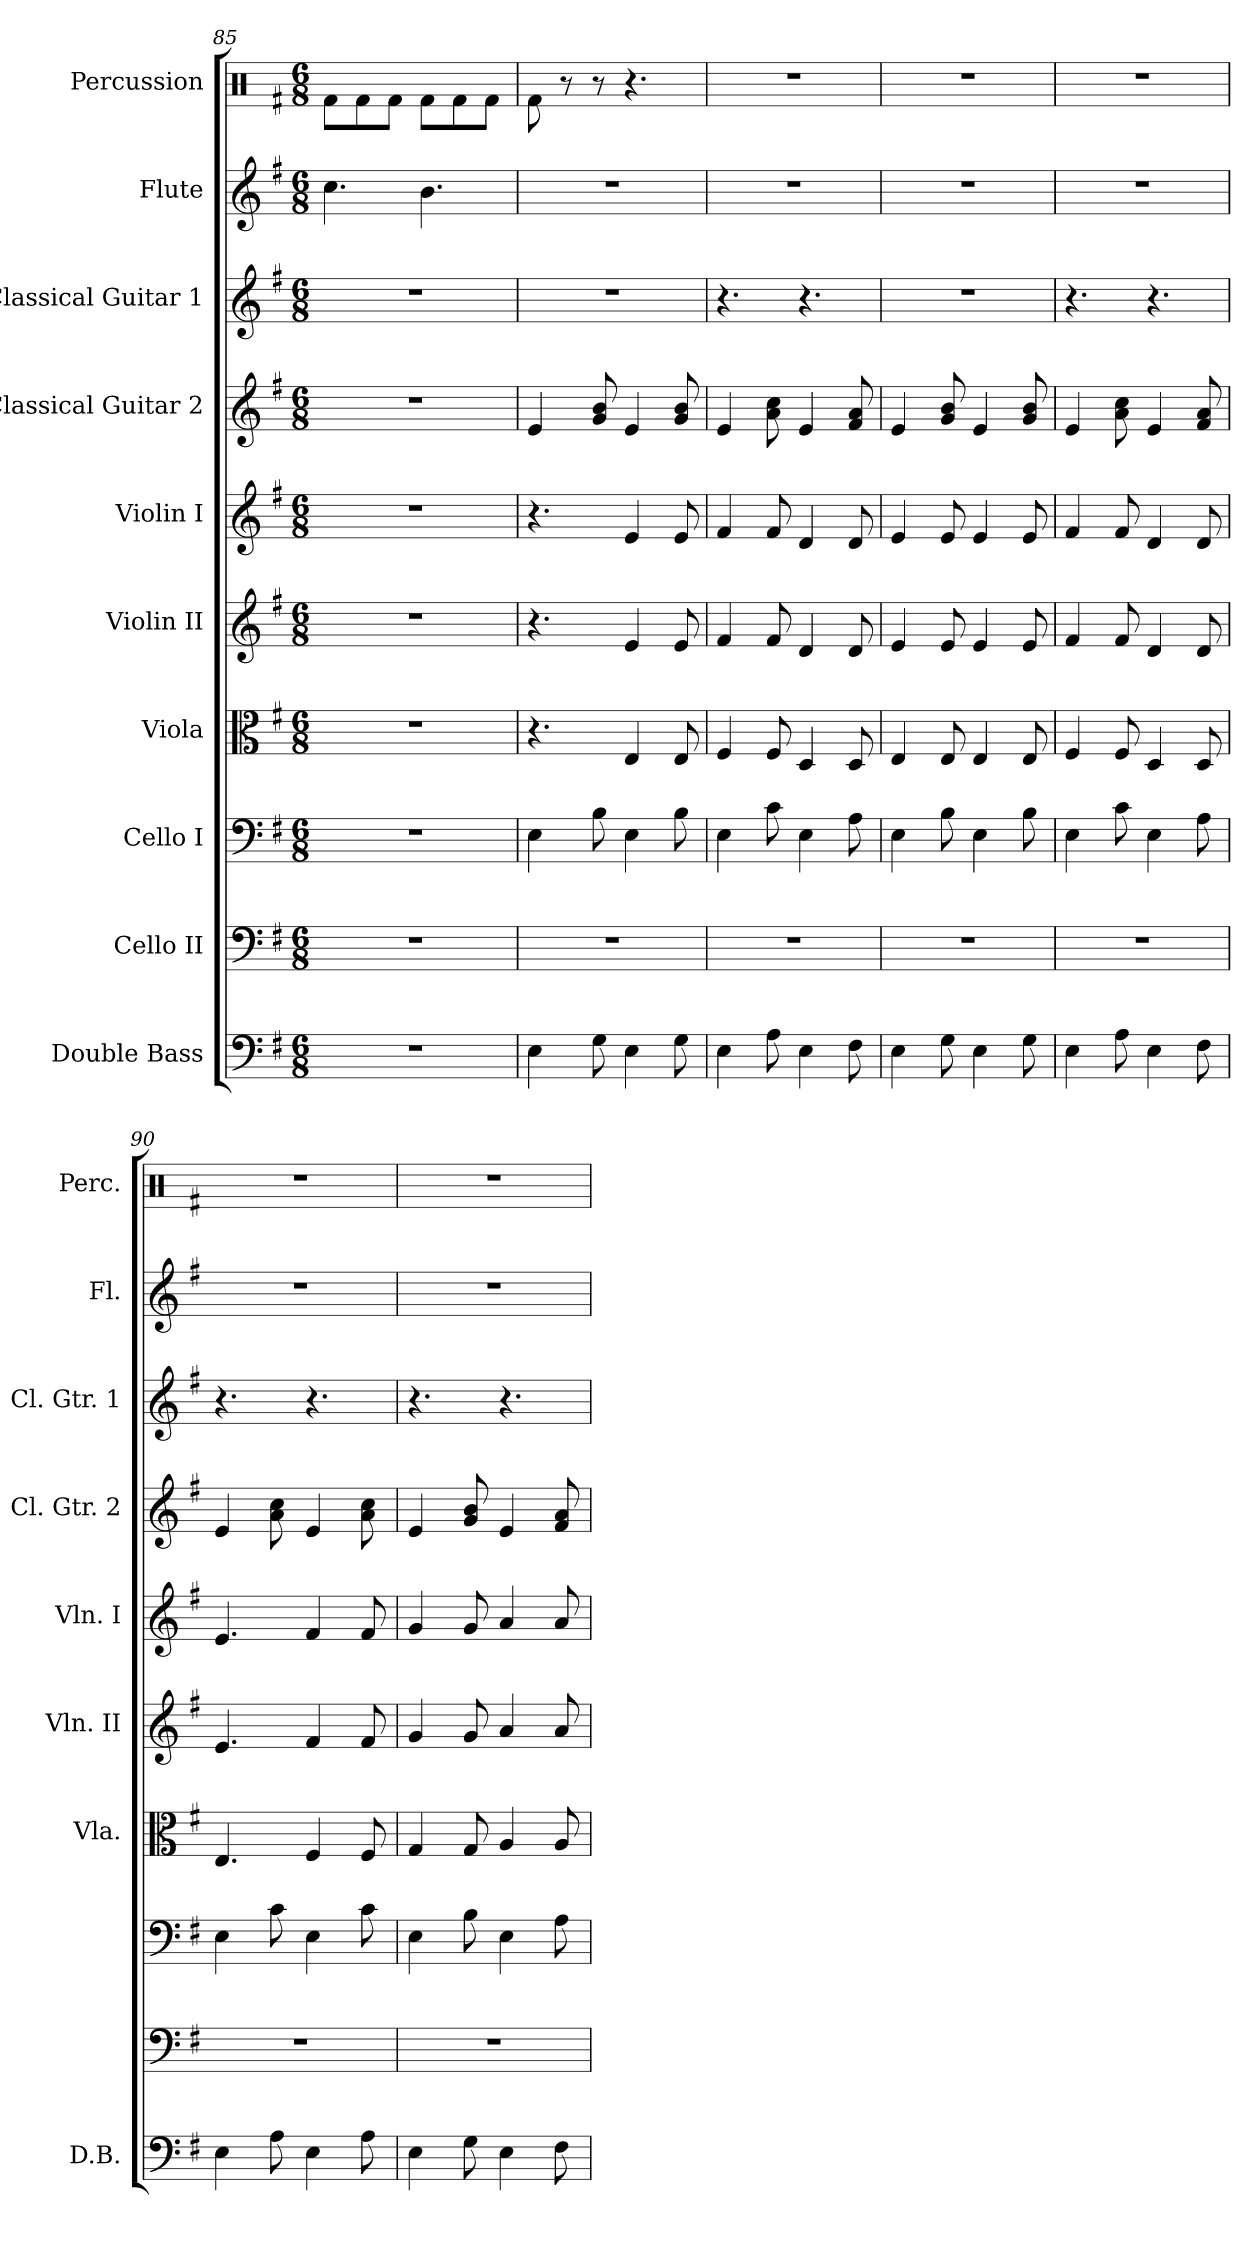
**kern	**kern	**kern	**kern	**kern	**kern	**kern	**kern	**kern	**kern
*part10	*part9	*part8	*part7	*part6	*part5	*part4	*part3	*part2	*part1
*staff10	*staff9	*staff8	*staff7	*staff6	*staff5	*staff4	*staff3	*staff2	*staff1
*I"Double Bass	*I"Cello II	*I"Cello I	*I"Viola	*I"Violin II	*I"Violin I	*I"Classical Guitar 2	*I"Classical Guitar 1	*I"Flute	*I"Percussion
*I'D.B.	*	*	*I'Vla.	*I'Vln. II	*I'Vln. I	*I'Cl. Gtr. 2	*I'Cl. Gtr. 1	*I'Fl.	*I'Perc.
*clefF4	*clefF4	*clefF4	*clefC3	*clefG2	*clefG2	*clefG2	*clefG2	*clefG2	*clefX
*ITrd7c12	*	*	*	*	*	*ITrd7c12	*ITrd7c12	*	*
*k[f#]	*k[f#]	*k[f#]	*k[f#]	*k[f#]	*k[f#]	*k[f#]	*k[f#]	*k[f#]	*k[f#]
*e:	*e:	*e:	*e:	*e:	*e:	*e:	*e:	*e:	*e:
*M6/8	*M6/8	*M6/8	*M6/8	*M6/8	*M6/8	*M6/8	*M6/8	*M6/8	*M6/8
=85	=85	=85	=85	=85	=85	=85	=85	=85	=85
2.r	2.r	2.r	2.r	2.r	2.r	2.r	2.r	4.cc\	8Rf\L
.	.	.	.	.	.	.	.	.	8Rf\
.	.	.	.	.	.	.	.	.	8Rf\J
.	.	.	.	.	.	.	.	4.b\	8Rf\L
.	.	.	.	.	.	.	.	.	8Rf\
.	.	.	.	.	.	.	.	.	8Rf\J
=86	=86	=86	=86	=86	=86	=86	=86	=86	=86
4EE\	2.r	4E\	4.r	4.r	4.r	4E/	2.r	2.r	8Rf\
.	.	.	.	.	.	.	.	.	8r
8GG\	.	8B\	.	.	.	8G/ 8B/	.	.	8r
4EE\	.	4E\	4E/	4e/	4e/	4E/	.	.	4.r
8GG\	.	8B\	8E/	8e/	8e/	8G/ 8B/	.	.	.
=87	=87	=87	=87	=87	=87	=87	=87	=87	=87
4EE\	2.r	4E\	4F#/	4f#/	4f#/	4E/	4.r	2.r	2.r
8AA\	.	8c\	8F#/	8f#/	8f#/	8A\ 8c\	.	.	.
4EE\	.	4E\	4D/	4d/	4d/	4E/	4.r	.	.
8FF#\	.	8A\	8D/	8d/	8d/	8F#/ 8A/	.	.	.
=88	=88	=88	=88	=88	=88	=88	=88	=88	=88
4EE\	2.r	4E\	4E/	4e/	4e/	4E/	2.r	2.r	2.r
8GG\	.	8B\	8E/	8e/	8e/	8G/ 8B/	.	.	.
4EE\	.	4E\	4E/	4e/	4e/	4E/	.	.	.
8GG\	.	8B\	8E/	8e/	8e/	8G/ 8B/	.	.	.
!!LO:PB:g=z
=89	=89	=89	=89	=89	=89	=89	=89	=89	=89
4EE\	2.r	4E\	4F#/	4f#/	4f#/	4E/	4.r	2.r	2.r
8AA\	.	8c\	8F#/	8f#/	8f#/	8A\ 8c\	.	.	.
4EE\	.	4E\	4D/	4d/	4d/	4E/	4.r	.	.
8FF#\	.	8A\	8D/	8d/	8d/	8F#/ 8A/	.	.	.
=90	=90	=90	=90	=90	=90	=90	=90	=90	=90
4EE\	2.r	4E\	4.E/	4.e/	4.e/	4E/	4.r	2.r	2.r
8AA\	.	8c\	.	.	.	8A\ 8c\	.	.	.
4EE\	.	4E\	4F#/	4f#/	4f#/	4E/	4.r	.	.
8AA\	.	8c\	8F#/	8f#/	8f#/	8A\ 8c\	.	.	.
=91	=91	=91	=91	=91	=91	=91	=91	=91	=91
4EE\	2.r	4E\	4G/	4g/	4g/	4E/	4.r	2.r	2.r
8GG\	.	8B\	8G/	8g/	8g/	8G/ 8B/	.	.	.
4EE\	.	4E\	4A/	4a/	4a/	4E/	4.r	.	.
8FF#\	.	8A\	8A/	8a/	8a/	8F#/ 8A/	.	.	.
=	=	=	=	=	=	=	=	=	=
*-	*-	*-	*-	*-	*-	*-	*-	*-	*-
